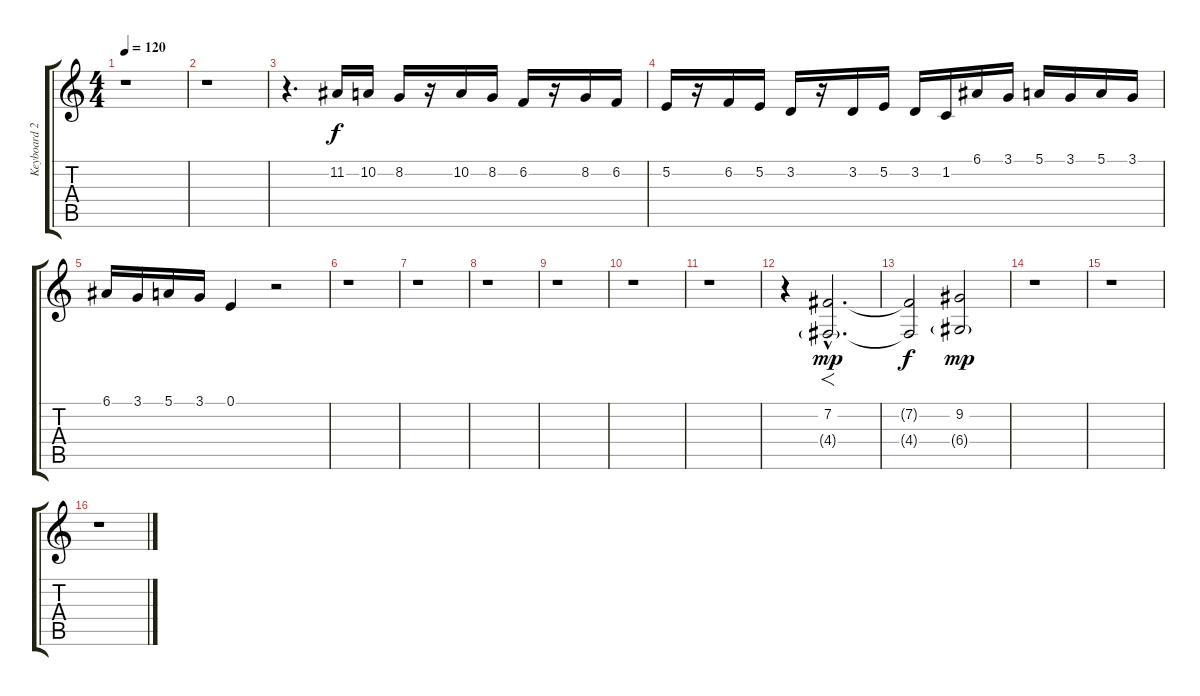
\track ("Keyboard 2" "Keyboard 2") {instrument oboe}
\staff {score tabs}
\tuning (E4 B3 G3 D3 A2 E2) {hide}
\ts (4 4)
\tempo 120
\clef g2
\ks c
r.1{dy f} |
r.1 |
r.4{d} 11.2.16{instrument oboe} 10.2.16 8.2.16 r.16 10.2.16 8.2.16 6.2.16 r.16 8.2.16 6.2.16 |
5.2.16 r.16 6.2.16 5.2.16 3.2.16 r.16 3.2.16 5.2.16 3.2.16 1.2.16 6.1.16 3.1.16 5.1.16 3.1.16 5.1.16 3.1.16 |
6.1.16 3.1.16 5.1.16 3.1.16 0.1.4 r.2 |
r.1 |
r.1 |
r.1 |
r.1 |
r.1 |
r.1 |
r.4 (7.2{hac} 4.4{g hac}).2{f d dy mp instrument bassoon} |
(7.2{t} 4.4{t}).2{dy f} (9.2 6.4{g}).2{dy mp} |
r.1 |
r.1 |
r.1
